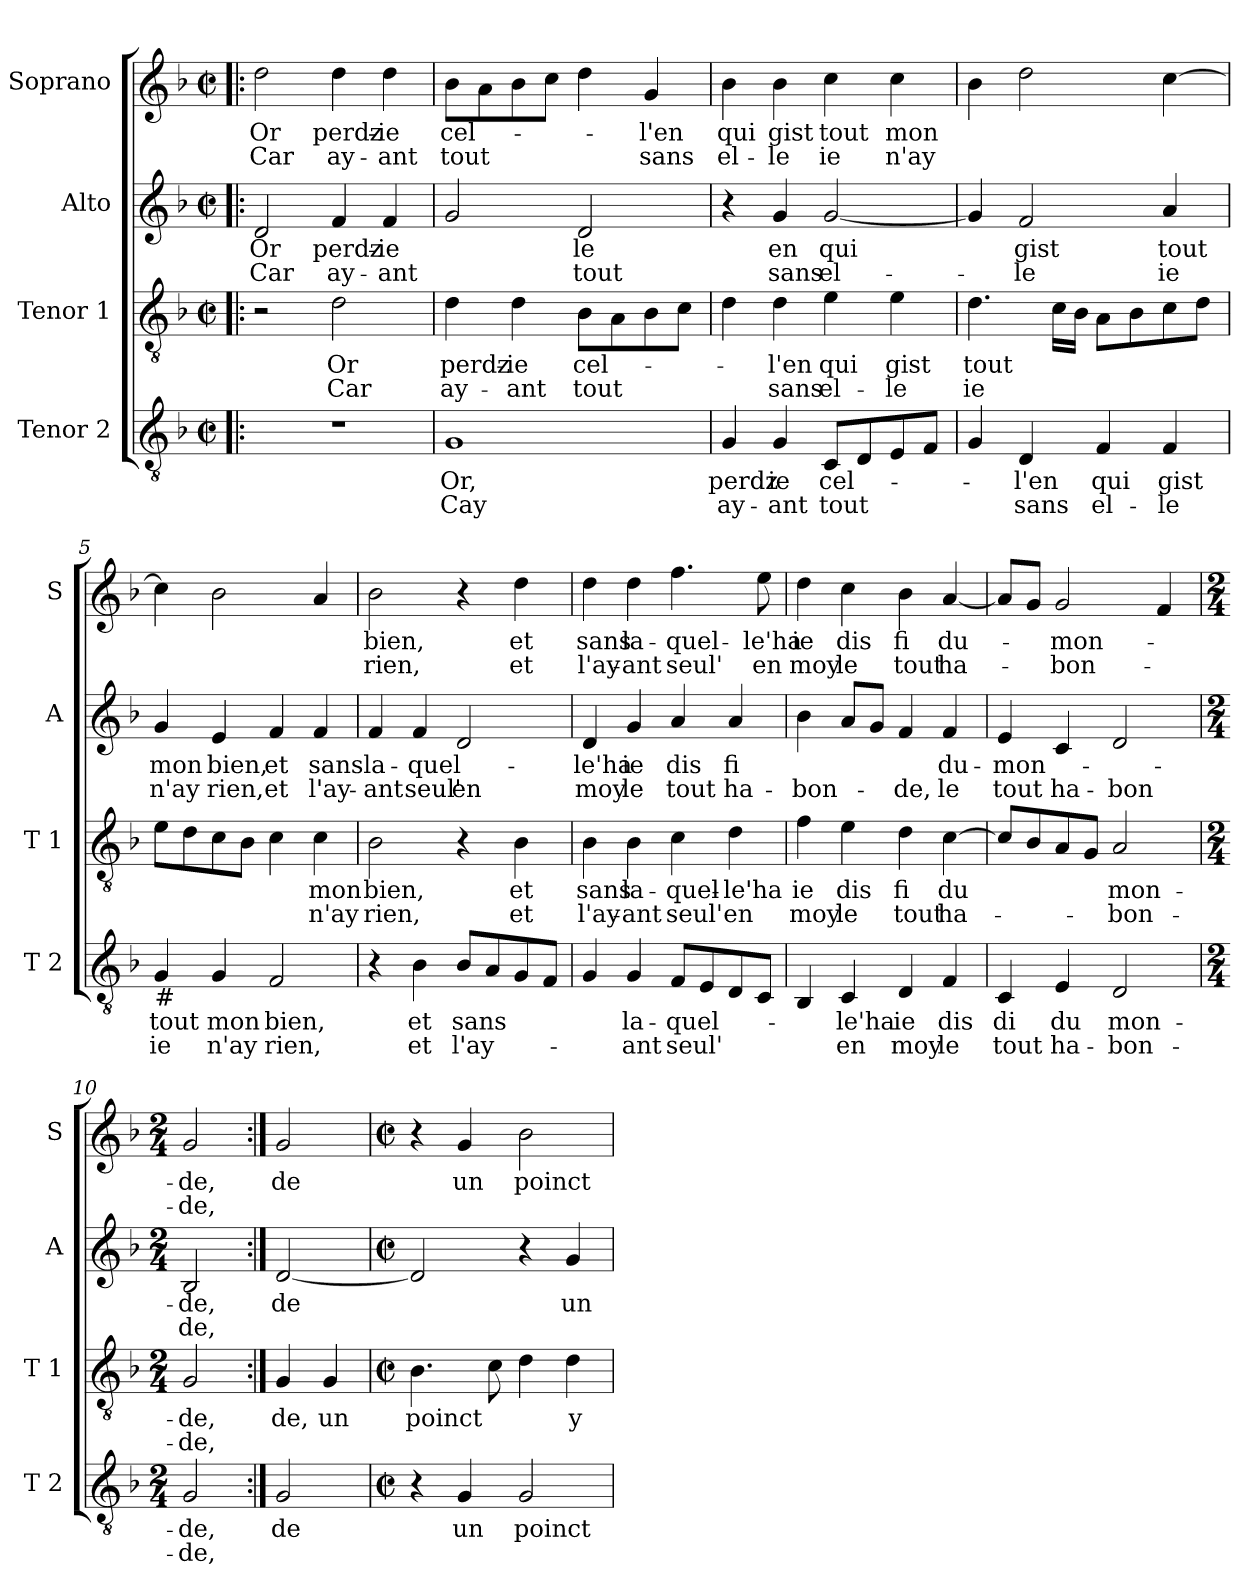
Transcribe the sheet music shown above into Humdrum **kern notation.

**kern	**text	**text	**kern	**text	**text	**kern	**text	**text	**kern	**text	**text
*part4	*part4	*part4	*part3	*part3	*part3	*part2	*part2	*part2	*part1	*part1	*part1
*staff4	*staff4	*staff4	*staff3	*staff3	*staff3	*staff2	*staff2	*staff2	*staff1	*staff1	*staff1
*I"Tenor 2	*	*	*I"Tenor 1	*	*	*I"Alto	*	*	*I"Soprano	*	*
*I'T 2	*	*	*I'T 1	*	*	*I'A	*	*	*I'S	*	*
*clefGv2	*	*	*clefGv2	*	*	*clefG2	*	*	*clefG2	*	*
*k[b-]	*	*	*k[b-]	*	*	*k[b-]	*	*	*k[b-]	*	*
*F:	*	*	*F:	*	*	*F:	*	*	*F:	*	*
*M2/2	*	*	*M2/2	*	*	*M2/2	*	*	*M2/2	*	*
*met(c|)	*	*	*met(c|)	*	*	*met(c|)	*	*	*met(c|)	*	*
=1!|:	=1!|:	=1!|:	=1!|:	=1!|:	=1!|:	=1!|:	=1!|:	=1!|:	=1!|:	=1!|:	=1!|:
!	!	!	!	!	!	!	!LO:LY:b	!LO:LY:b	!	!LO:LY:b	!LO:LY:b
1r	.	.	2r	.	.	2d/	Or	Car	2dd\	Or	Car
!	!	!	!	!LO:LY:b	!LO:LY:b	!	!LO:LY:b	!LO:LY:b	!	!LO:LY:b	!LO:LY:b
.	.	.	2d\	Or	Car	4f/	perdz-	ay-	4dd\	perdz-	ay-
!	!	!	!	!	!	!	!LO:LY:b	!LO:LY:b	!	!LO:LY:b	!LO:LY:b
.	.	.	.	.	.	4f/	-ie	-ant	4dd\	-ie	-ant
=2	=2	=2	=2	=2	=2	=2	=2	=2	=2	=2	=2
!	!LO:LY:b	!LO:LY:b	!	!LO:LY:b	!LO:LY:b	!	!	!	!	!LO:LY:b	!LO:LY:b
1G	Or,	Cay	4d\	perdz-	ay-	2g/	.	.	8b-\L	cel-	tout
.	.	.	.	.	.	.	.	.	8a\	.	.
!	!	!	!	!LO:LY:b	!LO:LY:b	!	!	!	!	!	!
.	.	.	4d\	-ie	-ant	.	.	.	8b-\	.	.
.	.	.	.	.	.	.	.	.	8cc\J	.	.
!	!	!	!	!LO:LY:b	!LO:LY:b	!	!LO:LY:b	!LO:LY:b	!	!	!
.	.	.	8B-\L	cel-	tout	2d/	-le	tout	4dd\	.	.
.	.	.	8A\	.	.	.	.	.	.	.	.
!	!	!	!	!	!	!	!	!	!	!LO:LY:b	!LO:LY:b
.	.	.	8B-\	.	.	.	.	.	4g/	-l'en	sans
.	.	.	8c\J	.	.	.	.	.	.	.	.
=3	=3	=3	=3	=3	=3	=3	=3	=3	=3	=3	=3
!	!LO:LY:b	!LO:LY:b	!	!	!	!	!	!	!	!LO:LY:b	!LO:LY:b
4G/	perdz	ay-	4d\	.	.	4r	.	.	4b-\	qui	el-
!	!LO:LY:b	!LO:LY:b	!	!LO:LY:b	!LO:LY:b	!	!LO:LY:b	!LO:LY:b	!	!LO:LY:b	!LO:LY:b
4G/	ie	-ant	4d\	-l'en	sans	4g/	en	sans	4b-\	gist	-le
!	!LO:LY:b	!LO:LY:b	!	!LO:LY:b	!LO:LY:b	!	!LO:LY:b	!LO:LY:b	!	!LO:LY:b	!LO:LY:b
8C/L	cel-	tout	4e\	qui	el-	[2g/	qui	el-	4cc\	tout	ie
8D/	.	.	.	.	.	.	.	.	.	.	.
!	!	!	!	!LO:LY:b	!LO:LY:b	!	!	!	!	!LO:LY:b	!LO:LY:b
8E/	.	.	4e\	gist	-le	.	.	.	4cc\	mon	n'ay
8F/J	.	.	.	.	.	.	.	.	.	.	.
=4	=4	=4	=4	=4	=4	=4	=4	=4	=4	=4	=4
!	!	!	!	!LO:LY:b	!LO:LY:b	!	!	!	!	!	!
4G/	.	.	4.d\	tout	ie	4g/]	.	.	4b-\	.	.
!	!LO:LY:b	!LO:LY:b	!	!	!	!	!LO:LY:b	!LO:LY:b	!	!	!
4D/	-l'en	sans	.	.	.	2f/	gist	-le	2dd\	.	.
.	.	.	16c\LL	.	.	.	.	.	.	.	.
.	.	.	16B-\JJ	.	.	.	.	.	.	.	.
!	!LO:LY:b	!LO:LY:b	!	!	!	!	!	!	!	!	!
4F/	qui	el-	8A\L	.	.	.	.	.	.	.	.
.	.	.	8B-\	.	.	.	.	.	.	.	.
!	!LO:LY:b	!LO:LY:b	!	!	!	!	!LO:LY:b	!LO:LY:b	!	!	!
4F/	gist	-le	8c\	.	.	4a/	tout	ie	[4cc\	.	.
.	.	.	8d\J	.	.	.	.	.	.	.	.
=5	=5	=5	=5	=5	=5	=5	=5	=5	=5	=5	=5
!LO:TX:b:t=#	!	!	!	!	!	!	!	!	!	!	!
!	!LO:LY:b	!LO:LY:b	!	!	!	!	!LO:LY:b	!LO:LY:b	!	!	!
4G/	tout	ie	8e\L	.	.	4g/	mon	n'ay	4cc\]	.	.
.	.	.	8d\	.	.	.	.	.	.	.	.
!	!LO:LY:b	!LO:LY:b	!	!	!	!	!LO:LY:b	!LO:LY:b	!	!	!
4G/	mon	n'ay	8c\	.	.	4e/	bien,	rien,	2b-\	.	.
.	.	.	8B-\J	.	.	.	.	.	.	.	.
!	!LO:LY:b	!LO:LY:b	!	!	!	!	!LO:LY:b	!LO:LY:b	!	!	!
2F/	bien,	rien,	4c\	.	.	4f/	et	et	.	.	.
!	!	!	!	!LO:LY:b	!LO:LY:b	!	!LO:LY:b	!LO:LY:b	!	!	!
.	.	.	4c\	mon	n'ay	4f/	sans	l'ay-	4a/	.	.
=6	=6	=6	=6	=6	=6	=6	=6	=6	=6	=6	=6
!	!	!	!	!LO:LY:b	!LO:LY:b	!	!LO:LY:b	!LO:LY:b	!	!LO:LY:b	!LO:LY:b
4r	.	.	2B-\	bien,	rien,	4f/	la-	-ant	2b-\	bien,	rien,
!	!LO:LY:b	!LO:LY:b	!	!	!	!	!LO:LY:b	!LO:LY:b	!	!	!
4B-\	et	et	.	.	.	4f/	-quel-	seul'	.	.	.
!	!LO:LY:b	!LO:LY:b	!	!	!	!	!	!LO:LY:b	!	!	!
8B-/L	sans	l'ay-	4r	.	.	2d/	.	en	4r	.	.
8A/	.	.	.	.	.	.	.	.	.	.	.
!	!	!	!	!LO:LY:b	!LO:LY:b	!	!	!	!	!LO:LY:b	!LO:LY:b
8G/	.	.	4B-\	et	et	.	.	.	4dd\	et	et
8F/J	.	.	.	.	.	.	.	.	.	.	.
!!LO:LB:g=z
=7	=7	=7	=7	=7	=7	=7	=7	=7	=7	=7	=7
!	!	!	!	!LO:LY:b	!LO:LY:b	!	!LO:LY:b	!LO:LY:b	!	!LO:LY:b	!LO:LY:b
4G/	.	.	4B-\	sans	l'ay-	4d/	-le'ha	moy	4dd\	sans	l'ay-
!	!LO:LY:b	!LO:LY:b	!	!LO:LY:b	!LO:LY:b	!	!LO:LY:b	!LO:LY:b	!	!LO:LY:b	!LO:LY:b
4G/	la-	-ant	4B-\	la-	-ant	4g/	ie	le	4dd\	la-	-ant
!	!LO:LY:b	!LO:LY:b	!	!LO:LY:b	!LO:LY:b	!	!LO:LY:b	!LO:LY:b	!	!LO:LY:b	!LO:LY:b
8F/L	-quel-	seul'	4c\	-quel-	seul'	4a/	dis	tout	4.ff\	-quel-	seul'
8E/	.	.	.	.	.	.	.	.	.	.	.
!	!	!	!	!LO:LY:b	!LO:LY:b	!	!LO:LY:b	!LO:LY:b	!	!	!
8D/	.	.	4d\	-le'ha	en	4a/	fi	ha-	.	.	.
!	!	!	!	!	!	!	!	!	!	!LO:LY:b	!LO:LY:b
8C/J	.	.	.	.	.	.	.	.	8ee\	-le'ha	en
=8	=8	=8	=8	=8	=8	=8	=8	=8	=8	=8	=8
!	!	!	!	!LO:LY:b	!LO:LY:b	!	!	!LO:LY:b	!	!LO:LY:b	!LO:LY:b
4BB-/	.	.	4f\	ie	moy	4b-\	.	-bon-	4dd\	ie	moy
!	!LO:LY:b	!LO:LY:b	!	!LO:LY:b	!LO:LY:b	!	!	!	!	!LO:LY:b	!LO:LY:b
4C/	-le'ha	en	4e\	dis	le	8a/L	.	.	4cc\	dis	le
.	.	.	.	.	.	8g/J	.	.	.	.	.
!	!LO:LY:b	!LO:LY:b	!	!LO:LY:b	!LO:LY:b	!	!	!LO:LY:b	!	!LO:LY:b	!LO:LY:b
4D/	ie	moy	4d\	fi	tout	4f/	.	-de,	4b-\	fi	tout
!	!LO:LY:b	!LO:LY:b	!	!LO:LY:b	!LO:LY:b	!	!LO:LY:b	!LO:LY:b	!	!LO:LY:b	!LO:LY:b
4F/	dis	le	[4c\	du	ha-	4f/	du-	le	[4a/	du-	ha-
=9	=9	=9	=9	=9	=9	=9	=9	=9	=9	=9	=9
!	!LO:LY:b	!LO:LY:b	!	!	!	!	!LO:LY:b	!LO:LY:b	!	!	!
4C/	di	tout	8c/L]	.	.	4e/	-mon-	tout	8a/L]	.	.
.	.	.	8B-/	.	.	.	.	.	8g/J	.	.
!	!LO:LY:b	!LO:LY:b	!	!	!	!	!	!LO:LY:b	!	!LO:LY:b	!LO:LY:b
4E/	du	ha-	8A/	.	.	4c/	.	ha-	2g/	-mon-	-bon-
.	.	.	8G/J	.	.	.	.	.	.	.	.
!	!LO:LY:b	!LO:LY:b	!	!LO:LY:b	!LO:LY:b	!	!	!LO:LY:b	!	!	!
2D/	mon-	-bon-	2A/	mon-	-bon-	2d/	.	-bon	.	.	.
.	.	.	.	.	.	.	.	.	4f/	.	.
=10	=10	=10	=10	=10	=10	=10	=10	=10	=10	=10	=10
*M2/4	*	*	*M2/4	*	*	*M2/4	*	*	*M2/4	*	*
!	!LO:LY:b	!LO:LY:b	!	!LO:LY:b	!LO:LY:b	!	!LO:LY:b	!LO:LY:b	!	!LO:LY:b	!LO:LY:b
2G/	-de,	-de,	2G/	-de,	-de,	2B-/	-de,	de,	2g/	-de,	-de,
!!LO:PB:g=z
=11:|!	=11:|!	=11:|!	=11:|!	=11:|!	=11:|!	=11:|!	=11:|!	=11:|!	=11:|!	=11:|!	=11:|!
!	!LO:LY:b	!	!	!LO:LY:b	!	!	!LO:LY:b	!	!	!LO:LY:b	!
2G/	de	.	4G/	de,	.	[2d/	de	.	2g/	de	.
!	!	!	!	!LO:LY:b	!	!	!	!	!	!	!
.	.	.	4G/	un	.	.	.	.	.	.	.
=12	=12	=12	=12	=12	=12	=12	=12	=12	=12	=12	=12
*M2/2	*	*	*M2/2	*	*	*M2/2	*	*	*M2/2	*	*
*met(c|)	*	*	*met(c|)	*	*	*met(c|)	*	*	*met(c|)	*	*
!	!	!	!	!LO:LY:b	!	!	!	!	!	!	!
4r	.	.	4.B-\	poinct	.	2d/]	.	.	4r	.	.
!	!LO:LY:b	!	!	!	!	!	!	!	!	!LO:LY:b	!
4G/	un	.	.	.	.	.	.	.	4g/	un	.
.	.	.	8c\	.	.	.	.	.	.	.	.
!	!LO:LY:b	!	!	!	!	!	!	!	!	!LO:LY:b	!
2G/	poinct	.	4d\	.	.	4r	.	.	2b-\	poinct	.
!	!	!	!	!LO:LY:b	!	!	!LO:LY:b	!	!	!	!
.	.	.	4d\	y	.	4g/	un	.	.	.	.
=	=	=	=	=	=	=	=	=	=	=	=
*-	*-	*-	*-	*-	*-	*-	*-	*-	*-	*-	*-
